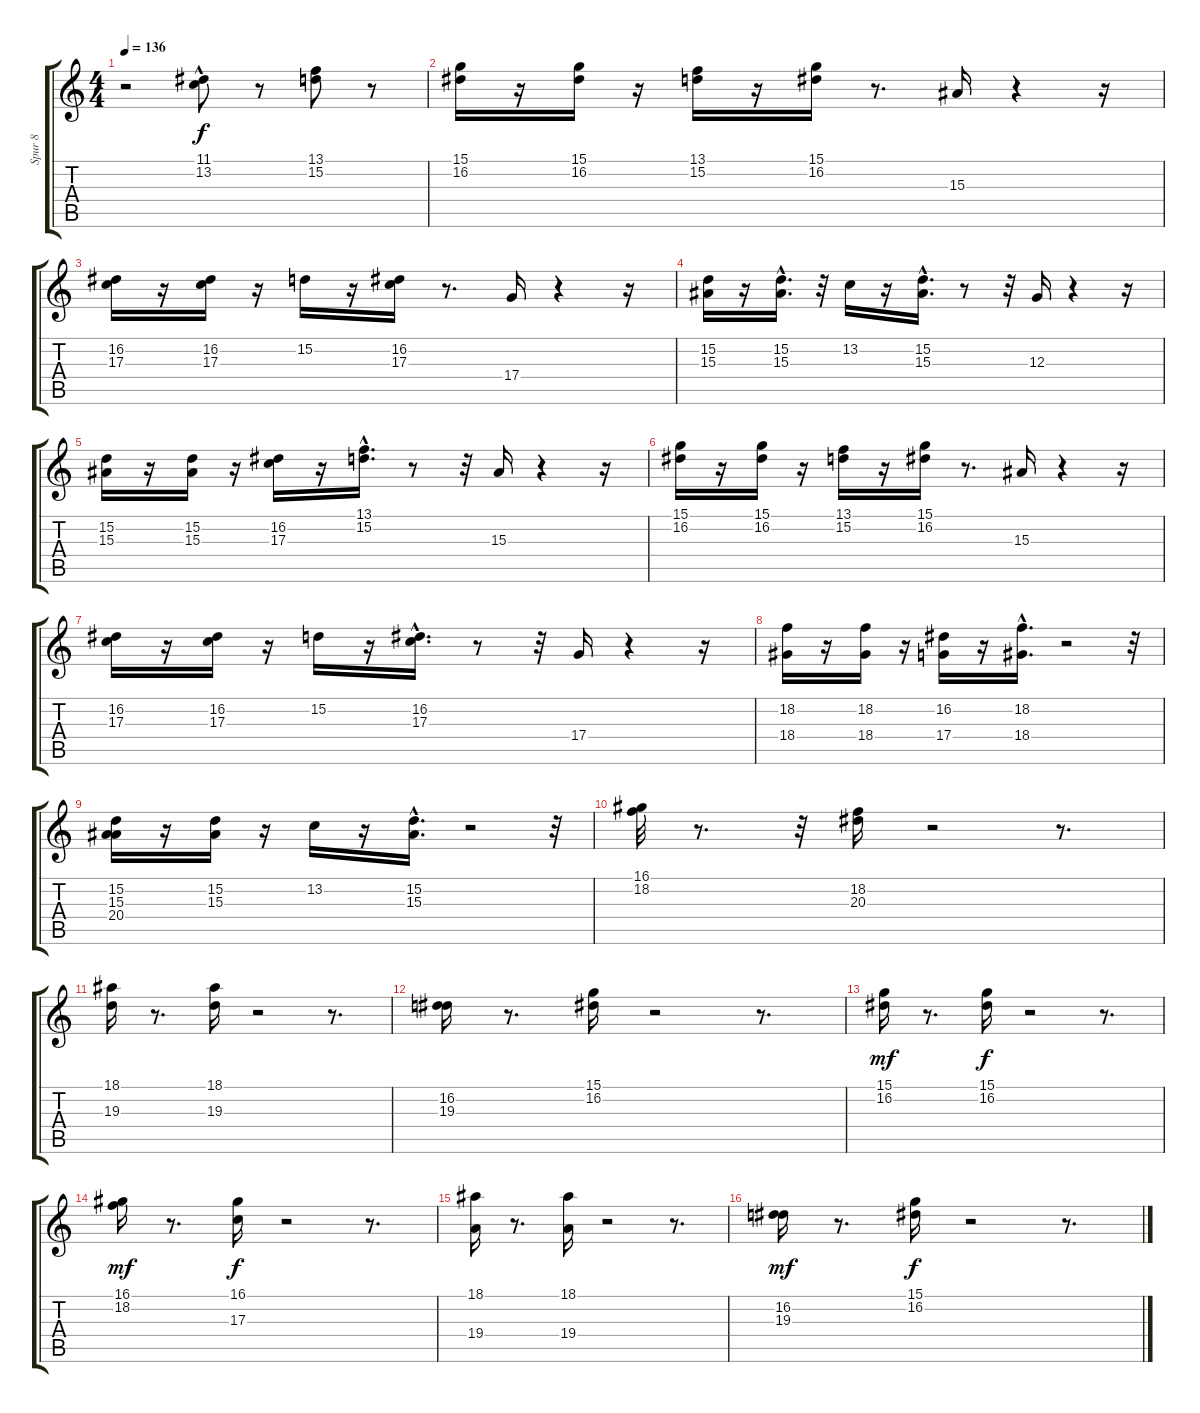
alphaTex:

\track ("Spur 8" "Spur 8") {instrument fx4atmosphere}
\staff {score tabs}
\tuning (E4 B3 G3 D3 A2 E2) {hide}
\ts (4 4)
\tempo 136
\clef g2
\ks c
r.2{dy f} (11.1 13.2{hac}).8 r.8 (13.1 15.2).8 r.8 |
(15.1 16.2).16 r.16 (15.1 16.2).16 r.16 (13.1 15.2).16 r.16 (15.1 16.2).16 r.8{d} 15.3.16 r.4 r.16 |
(16.2 17.3).16 r.16 (16.2 17.3).16 r.16 15.2.16 r.16 (16.2 17.3).16 r.8{d} 17.4.16 r.4 r.16 |
(15.2 15.3).16 r.16 (15.2{hac} 15.3).16{d} r.32 13.2.16 r.16 (15.2{hac} 15.3{hac}).16{d} r.8 r.32 12.3.16 r.4 r.16 |
(15.2 15.3).16 r.16 (15.2 15.3).16 r.16 (16.2 17.3).16 r.16 (13.1{hac} 15.2).16{d} r.8 r.32 15.3.16 r.4 r.16 |
(15.1 16.2).16 r.16 (15.1 16.2).16 r.16 (13.1 15.2).16 r.16 (15.1 16.2).16 r.8{d} 15.3.16 r.4 r.16 |
(16.2 17.3).16 r.16 (16.2 17.3).16 r.16 15.2.16 r.16 (16.2{hac} 17.3).16{d} r.8 r.32 17.4.16 r.4 r.16 |
(18.2 18.4).16 r.16 (18.2 18.4).16 r.16 (16.2 17.4).16 r.16 (18.2{hac} 18.4{hac}).16{d} r.2 r.32 |
(15.2 15.3 20.4).16 r.16 (15.2 15.3).16 r.16 13.2.16 r.16 (15.2{hac} 15.3).16{d} r.2 r.32 |
(16.1 18.2).32 r.8{d} r.32 (18.2 20.3).16 r.2 r.8{d} |
(18.1 19.3).16 r.8{d} (18.1 19.3).16 r.2 r.8{d} |
(16.2 19.3).16 r.8{d} (15.1 16.2).16 r.2 r.8{d} |
(15.1 16.2).16{dy mf} r.8{d} (15.1 16.2).16{dy f} r.2 r.8{d} |
(16.1 18.2).16{dy mf} r.8{d} (16.1 17.3).16{dy f} r.2 r.8{d} |
(18.1 19.4).16 r.8{d} (18.1 19.4).16 r.2 r.8{d} |
(16.2 19.3).16{dy mf} r.8{d} (15.1 16.2).16{dy f} r.2 r.8{d}
